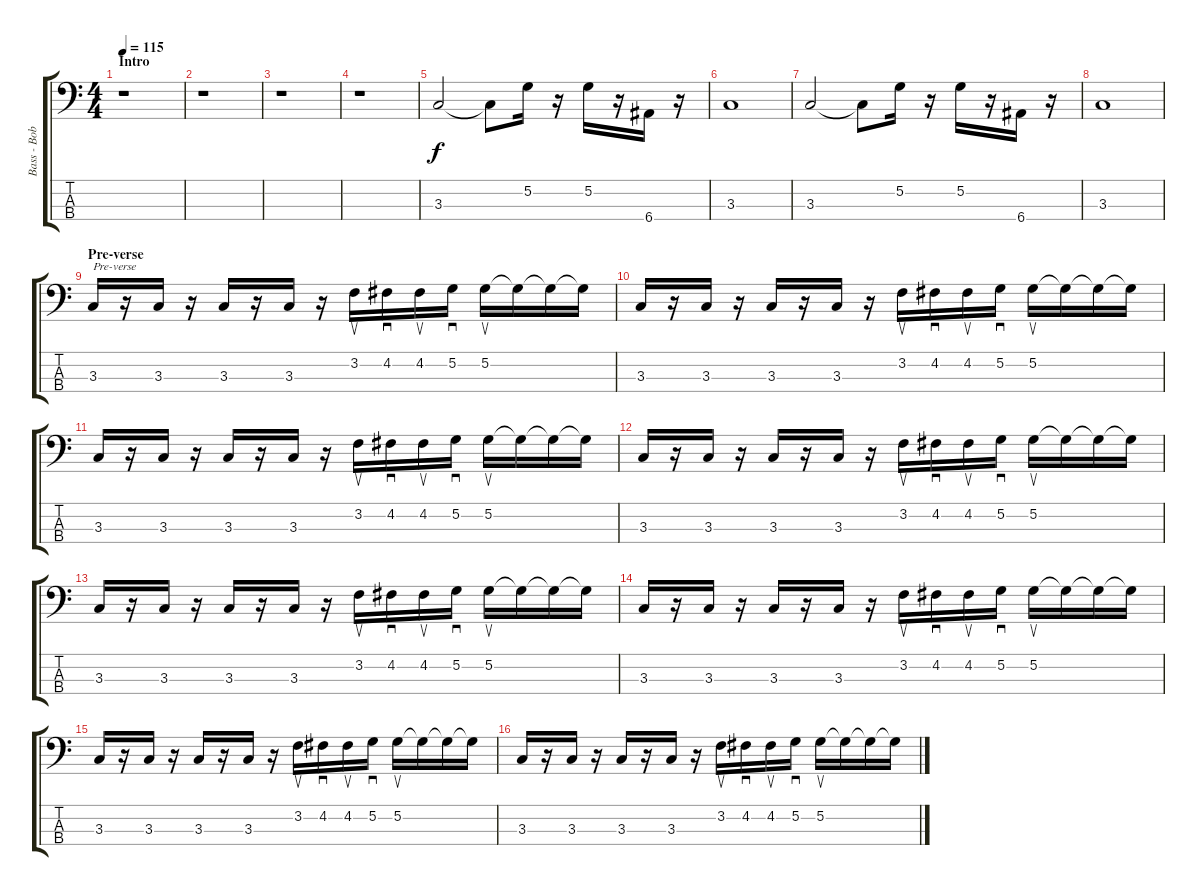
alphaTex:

\track ("Bass - Bob Hardy" "Bass - Bob") {instrument electricbasspick}
\staff {score tabs}
\tuning (G2 D2 A1 E1) {hide}
\ts (4 4)
\section ("" "Intro")
\tempo 115
\clef f4
\ks c
r.1{dy f instrument electricbasspick} |
r.1 |
r.1 |
r.1 |
3.3.2 3.3{t}.8 5.2.16 r.16 5.2.16 r.16 6.4.16 r.16 |
3.3.1 |
3.3.2 3.3{t}.8 5.2.16 r.16 5.2.16 r.16 6.4.16 r.16 |
3.3.1 |
\section ("" "Pre-verse")
3.3.16{txt "Pre-verse"} r.16 3.3.16 r.16 3.3.16 r.16 3.3.16 r.16 3.2.16{su} 4.2.16{sd} 4.2.16{su} 5.2.16{sd} 5.2.16{su} 5.2{t}.16 5.2{t}.16 5.2{t}.16 |
3.3.16 r.16 3.3.16 r.16 3.3.16 r.16 3.3.16 r.16 3.2.16{su} 4.2.16{sd} 4.2.16{su} 5.2.16{sd} 5.2.16{su} 5.2{t}.16 5.2{t}.16 5.2{t}.16 |
3.3.16 r.16 3.3.16 r.16 3.3.16 r.16 3.3.16 r.16 3.2.16{su} 4.2.16{sd} 4.2.16{su} 5.2.16{sd} 5.2.16{su} 5.2{t}.16 5.2{t}.16 5.2{t}.16 |
3.3.16 r.16 3.3.16 r.16 3.3.16 r.16 3.3.16 r.16 3.2.16{su} 4.2.16{sd} 4.2.16{su} 5.2.16{sd} 5.2.16{su} 5.2{t}.16 5.2{t}.16 5.2{t}.16 |
3.3.16 r.16 3.3.16 r.16 3.3.16 r.16 3.3.16 r.16 3.2.16{su} 4.2.16{sd} 4.2.16{su} 5.2.16{sd} 5.2.16{su} 5.2{t}.16 5.2{t}.16 5.2{t}.16 |
3.3.16 r.16 3.3.16 r.16 3.3.16 r.16 3.3.16 r.16 3.2.16{su} 4.2.16{sd} 4.2.16{su} 5.2.16{sd} 5.2.16{su} 5.2{t}.16 5.2{t}.16 5.2{t}.16 |
3.3.16 r.16 3.3.16 r.16 3.3.16 r.16 3.3.16 r.16 3.2.16{su} 4.2.16{sd} 4.2.16{su} 5.2.16{sd} 5.2.16{su} 5.2{t}.16 5.2{t}.16 5.2{t}.16 |
3.3.16 r.16 3.3.16 r.16 3.3.16 r.16 3.3.16 r.16 3.2.16{su} 4.2.16{sd} 4.2.16{su} 5.2.16{sd} 5.2.16{su} 5.2{t}.16 5.2{t}.16 5.2{t}.16
